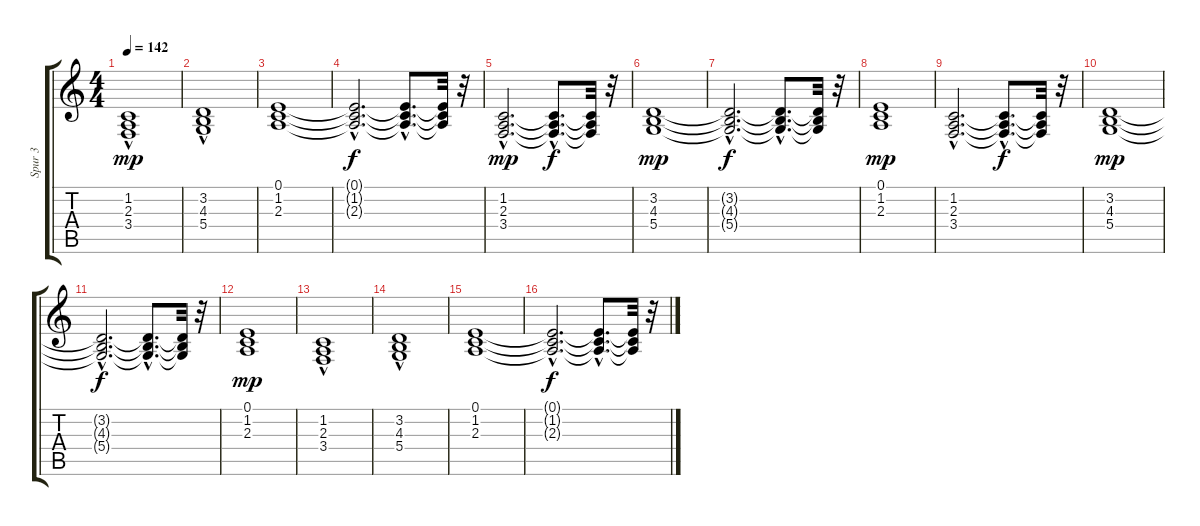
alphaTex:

\track ("Spur 3" "Spur 3") {instrument cello}
\staff {score tabs}
\tuning (E4 B3 G3 D3 A2 E2) {hide}
\ts (4 4)
\tempo 142
\clef g2
\ks c
(1.2{hac} 2.3 3.4{hac}).1{dy mp} |
(3.2{hac} 4.3{hac} 5.4).1 |
(0.1 1.2 2.3).1 |
(0.1{hac t} 1.2{hac t} 2.3{hac t}).2{d dy f} (0.1{hac t} 1.2{hac t} 2.3{hac t}).8{d} (0.1{t} 1.2{t} 2.3{t}).32 r.32 |
(1.2{hac} 2.3{hac} 3.4{hac}).2{d dy mp} (1.2{hac t} 2.3{hac t} 3.4{hac t}).8{d dy f} (1.2{t} 2.3{t} 3.4{t}).32 r.32 |
(3.2 4.3 5.4).1{dy mp} |
(3.2{hac t} 4.3{hac t} 5.4{hac t}).2{d dy f} (3.2{hac t} 4.3{hac t} 5.4{hac t}).8{d} (3.2{t} 4.3{t} 5.4{t}).32 r.32 |
(0.1 1.2 2.3).1{dy mp} |
(1.2{hac} 2.3{hac} 3.4{hac}).2{d} (1.2{hac t} 2.3{hac t} 3.4{hac t}).8{d dy f} (1.2{t} 2.3{t} 3.4{t}).32 r.32 |
(3.2 4.3 5.4).1{dy mp} |
(3.2{hac t} 4.3{hac t} 5.4{hac t}).2{d dy f} (3.2{hac t} 4.3{hac t} 5.4{hac t}).8{d} (3.2{t} 4.3{t} 5.4{t}).32 r.32 |
(0.1 1.2 2.3).1{dy mp} |
(1.2{hac} 2.3 3.4{hac}).1 |
(3.2{hac} 4.3{hac} 5.4).1 |
(0.1 1.2 2.3).1 |
(0.1{hac t} 1.2{hac t} 2.3{hac t}).2{d dy f} (0.1{hac t} 1.2{hac t} 2.3{hac t}).8{d} (0.1{t} 1.2{t} 2.3{t}).32 r.32
